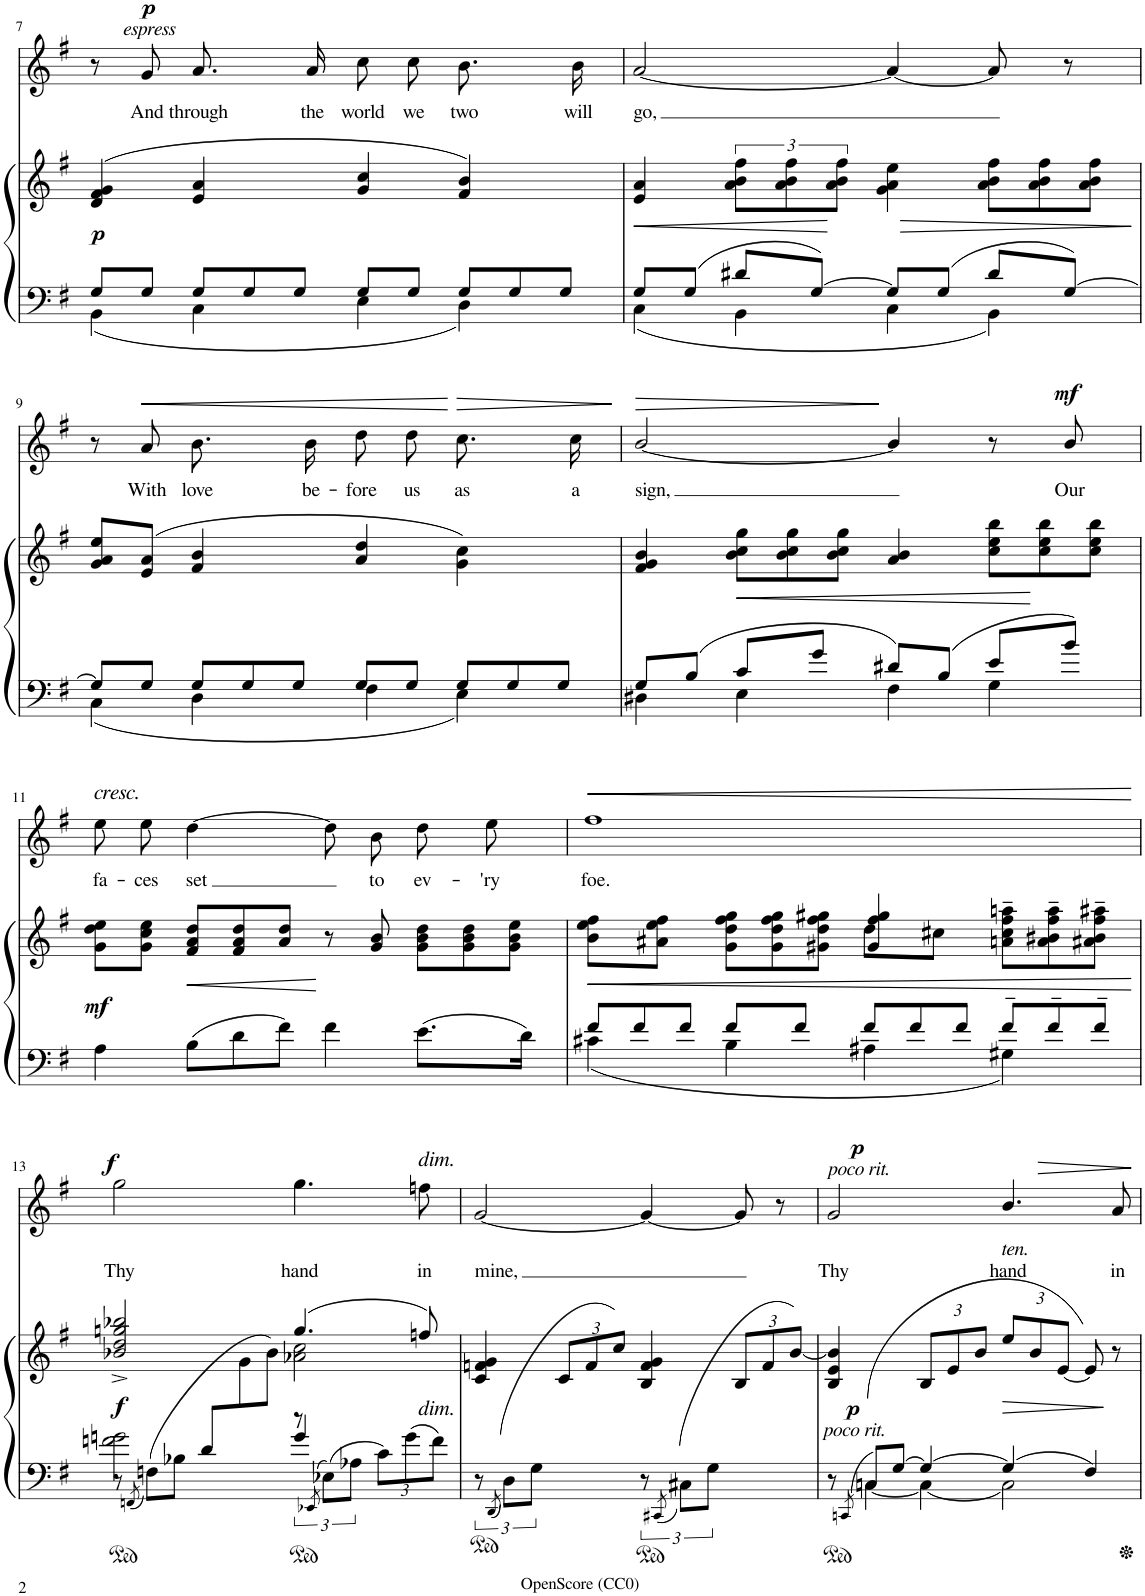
**kern	**kern	**dynam	**kern	**text	**dynam
*part2	*part2	*part2	*part1	*part1	*part1
*staff3	*staff2	*staff2/3	*staff1	*staff1	*staff1
*I"Piano	*	*	*I"Voice	*	*
*I'Pno	*	*	*	*	*
!!LO:PB:g=z
*clefF4	*clefG2	*	*clefG2	*	*
*k[f#]	*k[f#]	*	*k[f#]	*	*
*M4/4	*M4/4	*	*M4/4	*	*
=7	=7	=7	=7	=7	=7
*^	*	*	*	*	*
!	!	!	!LO:DY:b	!	!	!
8G/L	4BB\	(>4d/ 4f#/ 4g/	p	8r	.	.
!	!	!	!	!	!LO:LY:b	!LO:DY:a
!	!	!	!	!	!	!LO:DY:n=1:a
8G/J	.	.	.	8g/	And	p other-dynamics
*Xbrackettup	*	*	*	*	*	*
!	!	!	!	!	!LO:LY:b	!
12G/L	4C\	4e/ 4a/	.	8.a/L	through	.
12G/	.	.	.	.	.	.
12G/J	.	.	.	.	.	.
!	!	!	!	!	!LO:LY:b	!
.	.	.	.	16a/Jk	the	.
!	!	!	!	!	!LO:LY:b	!
8G/L	4E\	4g/ 4cc/	.	8cc\L	world	.
!	!	!	!	!	!LO:LY:b	!
8G/J	.	.	.	8cc\J	we	.
!	!	!	!	!	!LO:LY:b	!
12G/L	4D\	4f#/ 4b/)	.	8.b\L	two	.
12G/	.	.	.	.	.	.
12G/J	.	.	.	.	.	.
!	!	!	!	!	!LO:LY:b	!
.	.	.	.	16b\Jk	will	.
=8	=8	=8	=8	=8	=8	=8
!	!	!	!LO:HP:b	!	!LO:LY:b	!
8G/L	4C\	4e/ 4a/	<	[2a/	go,	.
8G/J	.	.	.	.	.	.
8d#X/L	4BB\	12a\ 12b\ 12ff#\L	.	.	.	.
.	.	12a\ 12b\ 12ff#\	.	.	.	.
[8G/J	.	.	.	.	.	.
.	.	12a\ 12b\ 12ff#\J	.	.	.	.
!	!	!	!LO:HP:b	!	!	!
8G/L]	4C\	4g\ 4a\ 4ee\	>	4a/_	.	.
8G/J	.	.	.	.	.	.
*	*	*Xbrackettup	*	*	*	*
8d#/L	4BB\	12a\ 12b\ 12ff#\L	.	8a/]	.	.
.	.	12a\ 12b\ 12ff#\	.	.	.	.
[8G/J	.	.	.	8r	.	.
.	.	12a\ 12b\ 12ff#\J	.	.	.	.
*v	*v	*	*	*	*	*
.	.	[	.	.	.
!!LO:LB:g=z
=9	=9	=9	=9	=9	=9
*^	*	*	*	*	*
8G/L]	4C\	8g/ 8a/ 8ee/L	.	8r	.	.
!	!	!	!	!	!LO:LY:b	!LO:HP:b
8G/J	.	(8e/ 8a/J	.	8a/	With	<
!	!	!	!	!	!LO:LY:b	!
12G/L	4D\	4f#/ 4b/	.	8.b\L	love	.
12G/	.	.	.	.	.	.
12G/J	.	.	.	.	.	.
!	!	!	!	!	!LO:LY:b	!
.	.	.	.	16b\Jk	be-	.
!	!	!	!	!	!LO:LY:b	!
8G/L	4F#\	4a/ 4dd/	.	8dd\L	-fore	.
!	!	!	!	!	!LO:LY:b	!
8G/J	.	.	.	8dd\J	us	.
!	!	!	!	!	!LO:LY:b	!LO:HP:b
12G/L	4E\	4g\ 4cc\)	.	8.cc\L	as	>
12G/	.	.	.	.	.	.
12G/J	.	.	.	.	.	.
!	!	!	!	!	!LO:LY:b	!
.	.	.	.	16cc\Jk	a	.
*v	*v	*	*	*	*	*
.	.	.	.	.	[
=10	=10	=10	=10	=10	=10
*^	*	*	*	*	*
!	!	!	!	!	!LO:LY:b	!LO:HP:b
8G/L	4D#X\	4f#/ 4g/ 4b/	.	[2b/	sign,	>
8B/J	.	.	.	.	.	.
!	!	!	!LO:HP:b	!	!	!
8c/L	4E\	12b\ 12cc\ 12gg\L	<	.	.	.
.	.	12b\ 12cc\ 12gg\	.	.	.	.
8g/J	.	.	.	.	.	.
.	.	12b\ 12cc\ 12gg\J	.	.	.	.
8d#X/L	4F#\	4a/ 4b/	.	4b/]	.	]
8B/J	.	.	.	.	.	.
8e/L	4G\	12cc\ 12ee\ 12bb\L	.	8r	.	.
.	.	12cc\ 12ee\ 12bb\	]	.	.	.
!	!	!	!	!	!LO:LY:b	!LO:DY:a
8b/J	.	.	.	8b/	Our	mf
.	.	12cc\ 12ee\ 12bb\J	.	.	.	.
*v	*v	*	*	*	*	*
!!LO:LB:g=z
=11	=11	=11	=11	=11	=11
!	!	!	!LO:TX:a:i:t=cresc.	!	!
!	!	!LO:DY:b	!	!LO:LY:b	!
4A\	8g\ 8dd\ 8ee\L	mf	8ee\L	fa-	.
!	!	!	!	!LO:LY:b	!
.	8g\ 8cc\ 8ee\J	.	8ee\J	-ces	.
!	!	!LO:HP:b	!	!LO:LY:b	!
12B\L	12f#/ 12a/ 12dd/L	<	[4dd\	set	.
12d\	12f#/ 12a/ 12dd/	.	.	.	.
12f#\J	12a/ 12dd/J	.	.	.	.
4f#\	8r	[	8dd\L]	.	.
!	!	!	!	!LO:LY:b	!
.	8g/ 8b/	.	8b\J	to	.
!	!	!	!	!LO:LY:b	!
8.e\L	12g\ 12b\ 12dd\L	.	8dd\L	ev-	.
.	12g\ 12b\ 12dd\	.	.	.	.
!	!	!	!	!LO:LY:b	!
.	.	.	8ee\J	-'ry	.
.	12g\ 12b\ 12ee\J	.	.	.	.
16d\Jk	.	.	.	.	.
=12	=12	=12	=12	=12	=12
*^	*	*	*	*	*
!	!	!	!LO:HP:b	!	!LO:LY:b	!LO:HP:b
*	*	*^	*	*	*	*
12f#/L	4c#X\	2ryy	8b\ 8ee\ 8ff#\L	<	1ff#	foe.	<
12f#/	.	.	.	.	.	.	.
.	.	.	8a#X\ 8ee\ 8ff#\J	.	.	.	.
12f#/J	.	.	.	.	.	.	.
8f#/L	4B\	.	12g\ 12dd\ 12ff#\ 12gg\L	.	.	.	.
.	.	.	12g\ 12dd\ 12ff#\ 12gg\	.	.	.	.
8f#/J	.	.	.	.	.	.	.
.	.	.	12g#X\ 12dd\ 12ff#\ 12gg#X\J	.	.	.	.
12f#/L	4A#X\	4g#/ 4ff#/ 4gg#/	8dd\L	.	.	.	.
12f#/	.	.	.	.	.	.	.
.	.	.	8cc#X\J	.	.	.	.
12f#/J	.	.	.	.	.	.	.
12f#~/L	4G#X\	4ryy	12an\~> 12cc#\~> 12ff#\~> 12aan\~>L	.	.	.	.
12f#~/	.	.	12a\~> 12b#X\~> 12ff#\~> 12aa\~>	.	.	.	.
12f#~/J	.	.	12a#X\~> 12b#\~> 12ff#\~> 12aa#X\~>J	.	.	.	.
*v	*v	*	*	*	*	*	*
*	*v	*v	*	*	*	*
.	.	[	.	.	]
!!LO:LB:g=z
=13	=13	=13	=13	=13	=13
*^	*	*	*	*	*
*ped	*	*	*	*	*	*
*	*brackettup	*	*	*	*	*
*	*^	*^	*	*	*	*
*	*	*	*	*^	*	*	*	*
!	!	!	!	!	!	!LO:DY:b	!	!LO:LY:b	!LO:DY:a
2fn\ 2gn\	12r	2ryy	2b-X/^< 2dd/^< 2ggn/^< 2bb-X/^<	2ryy	3ryy	f	2gg\	Thy	f
.	8qFFn/	.	.	.	.	.	.	.	.
.	(12Fn\L	.	.	.	.	.	.	.	.
.	12B-X\J	.	.	.	.	.	.	.	.
*	*Xbrackettup	*	*	*	*	*	*	*	*
.	12d/L	.	.	.	.	.	.	.	.
.	6ryy	.	.	.	12g\	.	.	.	.
.	.	.	.	.	12b-\J)	.	.	.	.
*	*brackettup	*	*	*	*	*	*	*	*
*	*	*	*Xped	*	*	*	*	*	*
!	!	!	!	!	!	!	!	!LO:LY:b	!
2ryy	12r	4g/	(4.gg/	2a-X\ 2cc\	2ryy	.	4.gg\	hand	.
.	8qEE-X/	.	.	.	.	.	.	.	.
.	12E-X\L	.	.	.	.	.	.	.	.
.	12A-X\J	.	.	.	.	.	.	.	.
*	*Xbrackettup	*	*	*	*	*	*	*	*
.	12c\L	4ryy	.	.	.	.	.	.	.
.	12g\	.	.	.	.	.	.	.	.
!	!	!	!	!	!	!	!LO:TX:a:i:t=dim.	!	!
!	!	!	!LO:TX:b:i:t=dim.	!	!	!	!	!	!
!	!	!	!	!	!	!	!	!LO:LY:b	!
.	.	.	8ffn/)	.	.	.	8ffn\	in	.
.	12f\J	.	.	.	.	.	.	.	.
*v	*v	*v	*	*	*	*	*	*	*
*	*v	*v	*v	*	*	*	*
=14	=14	=14	=14	=14	=14
*brackettup	*	*	*	*	*
*^	*	*	*	*	*
!	!	!	!	!	!LO:LY:b	!
*v	*v	*	*	*	*	*
12r	4c/ 4fn/ 4g/	.	[2g/	mine,	.
8qDD/	.	.	.	.	.
12D\L	.	.	.	.	.
12G\J	.	.	.	.	.
4ryy	12c/L	.	.	.	.
.	12f/	.	.	.	.
.	(12cc/J	.	.	.	.
12r	4B/ 4f/ 4g/	.	4g/_	.	.
8qCC#X/	.	.	.	.	.
12C#X\L	.	.	.	.	.
12G\J	.	.	.	.	.
4ryy	12B/L	.	8g/]	.	.
.	12f/	.	.	.	.
.	.	.	8r	.	.
.	([12b/J	.	.	.	.
=15	=15	=15	=15	=15	=15
*^	*	*	*	*	*
!	!	!	!LO:DY:b	!	!LO:LY:b	!
!	!	!	!LO:DY:n=1:b	!	!	!LO:DY:a
!	!	!	!	!	!	!LO:DY:n=1:a
12r	12ryy	4B/ 4e/ 4b/]	p other-dynamics	2g/	Thy	p other-dynamics
8qCCn/	.	.	.	.	.	.
[<12Cn/L	6C\	.	.	.	.	.
[12G/J	.	.	.	.	.	.
4G/_	4C\_	12B/L	.	.	.	.
.	.	12e/	.	.	.	.
.	.	12b/J	.	.	.	.
!	!	!	!	!LO:TX:b:i:t=ten.	!	!
!	!	!	!	!	!LO:LY:b	!
4G/]	2C\]	12ee/L	.	4.b~/	hand	.
.	.	12b/	.	.	.	.
.	.	[12e/J	.	.	.	.
4F#/	.	(8e/]	.	.	.	.
!	!	!	!	!	!LO:LY:b	!
.	.	8r	[	8a/	in	.
*v	*v	*	*	*	*	*
.	.	.	.	.	[
=	=	=	=	=	=
*-	*-	*-	*-	*-	*-
